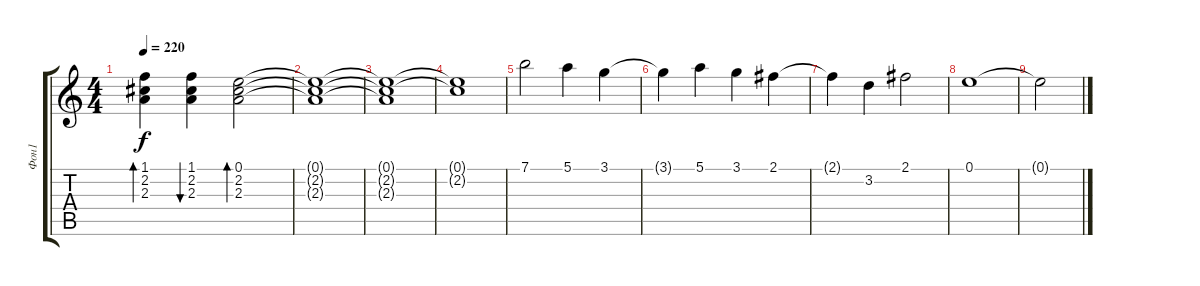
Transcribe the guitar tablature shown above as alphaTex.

\track ("Фон1" "Фон1") {instrument acousticguitarsteel}
\staff {score tabs}
\tuning (E4 B3 G3 D3 A2 E2) {hide}
\ts (4 4)
\tempo 220
\clef g2
\ks c
(1.1 2.2 2.3).4{bd 480 dy f} (1.1 2.2 2.3).4{bu 480} (0.1 2.2 2.3).2{bd 480} |
(0.1{t} 2.2{t} 2.3{t}).1 |
(0.1{t} 2.2{t} 2.3{t}).1 |
(0.1{t} 2.2{t}).1 |
7.1.2 5.1.4 3.1.4 |
3.1{t}.4 5.1.4 3.1.4 2.1.4 |
2.1{t}.4 3.2.4 2.1.2 |
0.1.1 |
0.1{t}.2
